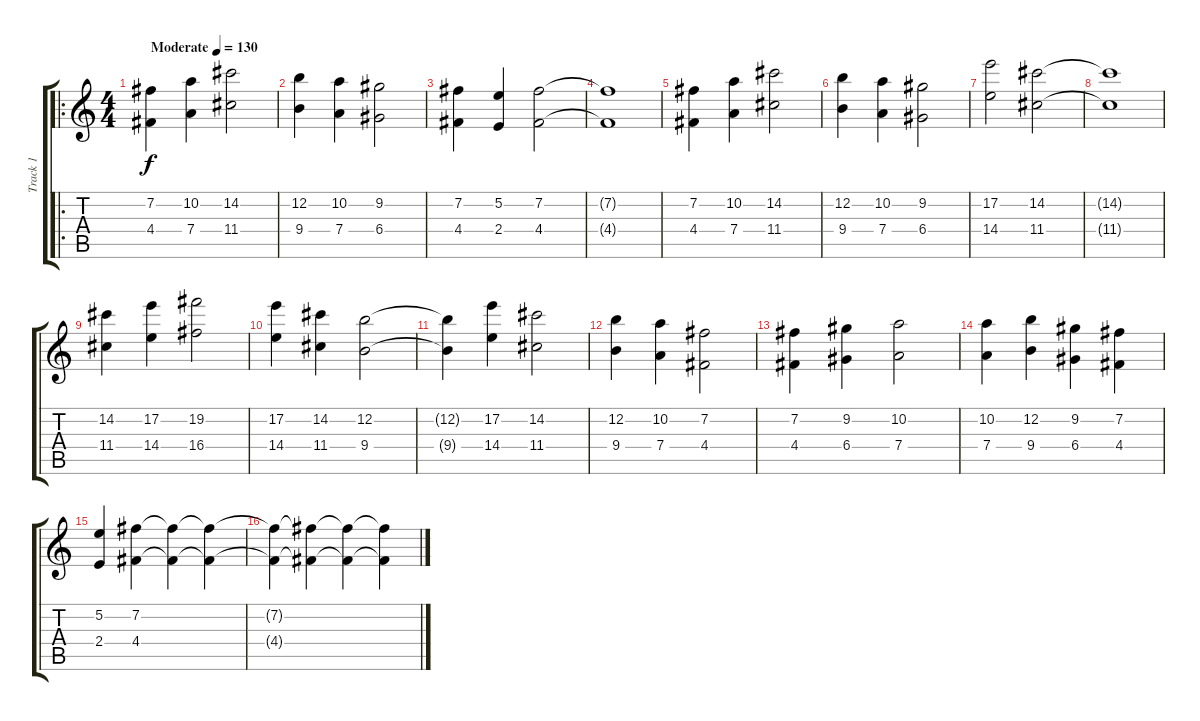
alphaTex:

\track ("Track 1" "Track 1") {instrument overdrivenguitar}
\staff {score tabs}
\tuning (E4 B3 G3 D3 A2 E2) {hide}
\ro
\ts (4 4)
\tempo (130 "Moderate")
\clef g2
\ks c
(7.2 4.4).4{dy f instrument overdrivenguitar} (10.2 7.4).4 (14.2 11.4).2 |
(12.2 9.4).4 (10.2 7.4).4 (9.2 6.4).2 |
(7.2 4.4).4 (5.2 2.4).4 (7.2 4.4).2 |
(7.2{t} 4.4{t}).1 |
(7.2 4.4).4 (10.2 7.4).4 (14.2 11.4).2 |
(12.2 9.4).4 (10.2 7.4).4 (9.2 6.4).2 |
(17.2 14.4).2 (14.2 11.4).2 |
(14.2{t} 11.4{t}).1 |
(14.2 11.4).4 (17.2 14.4).4 (19.2 16.4).2 |
(17.2 14.4).4 (14.2 11.4).4 (12.2 9.4).2 |
(12.2{t} 9.4{t}).4 (17.2 14.4).4 (14.2 11.4).2 |
(12.2 9.4).4 (10.2 7.4).4 (7.2 4.4).2 |
(7.2 4.4).4 (9.2 6.4).4 (10.2 7.4).2 |
(10.2 7.4).4 (12.2 9.4).4 (9.2 6.4).4 (7.2 4.4).4 |
(5.2 2.4).4 (7.2 4.4).4 (7.2{t} 4.4{t}).4 (7.2{t} 4.4{t}).4 |
(7.2{t} 4.4{t}).4 (7.2{t} 4.4{t}).4 (7.2{t} 4.4{t}).4 (7.2{t} 4.4{t}).4
